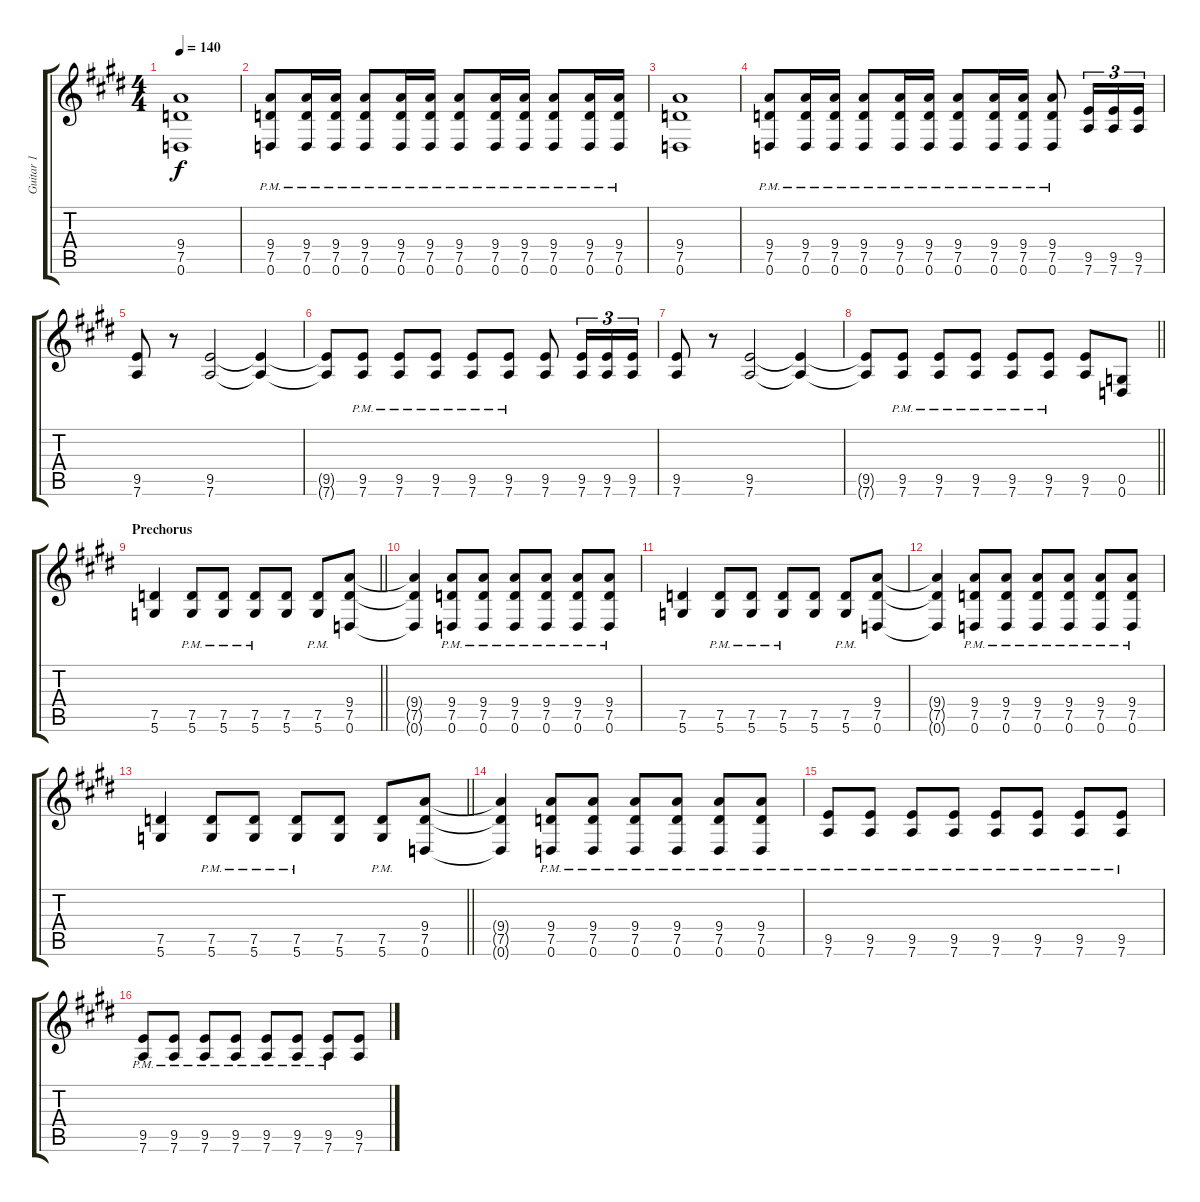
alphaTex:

\track ("Guitar 1" "Guitar 1") {instrument distortionguitar}
\staff {score tabs}
\tuning (D4 A3 F3 C3 G2 D2) {hide}
\ts (4 4)
\tempo 140
\clef g2
\ks c#minor
(9.4 7.5 0.6).1{dy f} |
(9.4{pm} 7.5{pm} 0.6{pm}).8 (9.4{pm} 7.5{pm} 0.6{pm}).16 (9.4{pm} 7.5{pm} 0.6{pm}).16 (9.4{pm} 7.5{pm} 0.6{pm}).8 (9.4{pm} 7.5{pm} 0.6{pm}).16 (9.4{pm} 7.5{pm} 0.6{pm}).16 (9.4{pm} 7.5{pm} 0.6{pm}).8 (9.4{pm} 7.5{pm} 0.6{pm}).16 (9.4{pm} 7.5{pm} 0.6{pm}).16 (9.4{pm} 7.5{pm} 0.6{pm}).8 (9.4{pm} 7.5{pm} 0.6{pm}).16 (9.4{pm} 7.5{pm} 0.6{pm}).16 |
(9.4 7.5 0.6).1 |
(9.4{pm} 7.5{pm} 0.6{pm}).8 (9.4{pm} 7.5{pm} 0.6{pm}).16 (9.4{pm} 7.5{pm} 0.6{pm}).16 (9.4{pm} 7.5{pm} 0.6{pm}).8 (9.4{pm} 7.5{pm} 0.6{pm}).16 (9.4{pm} 7.5{pm} 0.6{pm}).16 (9.4{pm} 7.5{pm} 0.6{pm}).8 (9.4{pm} 7.5{pm} 0.6{pm}).16 (9.4{pm} 7.5{pm} 0.6{pm}).16 (9.4{pm} 7.5{pm} 0.6{pm}).8 (9.5 7.6).16{tu (3 2)} (9.5 7.6).16{tu (3 2)} (9.5 7.6).16{tu (3 2)} |
\ks e
(9.5 7.6).8 r.8 (9.5 7.6).2 (9.5{t} 7.6{t}).4 |
\ks c#minor
(9.5{t} 7.6{t}).8 (9.5{pm} 7.6{pm}).8 (9.5{pm} 7.6{pm}).8 (9.5{pm} 7.6{pm}).8 (9.5{pm} 7.6{pm}).8 (9.5{pm} 7.6{pm}).8 (9.5 7.6).8 (9.5 7.6).16{tu (3 2)} (9.5 7.6).16{tu (3 2)} (9.5 7.6).16{tu (3 2)} |
\ks e
(9.5 7.6).8 r.8 (9.5 7.6).2 (9.5{t} 7.6{t}).4 |
\barLineRight lightlight
\ks c#minor
(9.5{t} 7.6{t}).8 (9.5{pm} 7.6{pm}).8 (9.5{pm} 7.6{pm}).8 (9.5{pm} 7.6{pm}).8 (9.5{pm} 7.6{pm}).8 (9.5{pm} 7.6{pm}).8 (9.5 7.6).8 (0.5 0.6).8 |
\section ("" "Prechorus")
\barLineRight lightlight
(7.5 5.6).4 (7.5{pm} 5.6{pm}).8 (7.5{pm} 5.6{pm}).8 (7.5{pm} 5.6{pm}).8 (7.5 5.6).8 (7.5{pm} 5.6{pm}).8 (9.4 7.5 0.6).8 |
(9.4{t} 7.5{t} 0.6{t}).4 (9.4{pm} 7.5{pm} 0.6{pm}).8 (9.4{pm} 7.5{pm} 0.6{pm}).8 (9.4{pm} 7.5{pm} 0.6{pm}).8 (9.4{pm} 7.5{pm} 0.6{pm}).8 (9.4{pm} 7.5{pm} 0.6{pm}).8 (9.4{pm} 7.5{pm} 0.6{pm}).8 |
(7.5 5.6).4 (7.5{pm} 5.6{pm}).8 (7.5{pm} 5.6{pm}).8 (7.5{pm} 5.6{pm}).8 (7.5 5.6).8 (7.5{pm} 5.6{pm}).8 (9.4 7.5 0.6).8 |
(9.4{t} 7.5{t} 0.6{t}).4 (9.4{pm} 7.5{pm} 0.6{pm}).8 (9.4{pm} 7.5{pm} 0.6{pm}).8 (9.4{pm} 7.5{pm} 0.6{pm}).8 (9.4{pm} 7.5{pm} 0.6{pm}).8 (9.4{pm} 7.5{pm} 0.6{pm}).8 (9.4{pm} 7.5{pm} 0.6{pm}).8 |
\barLineRight lightlight
(7.5 5.6).4 (7.5{pm} 5.6{pm}).8 (7.5{pm} 5.6{pm}).8 (7.5{pm} 5.6{pm}).8 (7.5 5.6).8 (7.5{pm} 5.6{pm}).8 (9.4 7.5 0.6).8 |
(9.4{t} 7.5{t} 0.6{t}).4 (9.4{pm} 7.5{pm} 0.6{pm}).8 (9.4{pm} 7.5{pm} 0.6{pm}).8 (9.4{pm} 7.5{pm} 0.6{pm}).8 (9.4{pm} 7.5{pm} 0.6{pm}).8 (9.4{pm} 7.5{pm} 0.6{pm}).8 (9.4{pm} 7.5{pm} 0.6{pm}).8 |
(9.5{pm} 7.6{pm}).8 (9.5{pm} 7.6{pm}).8 (9.5{pm} 7.6{pm}).8 (9.5{pm} 7.6{pm}).8 (9.5{pm} 7.6{pm}).8 (9.5{pm} 7.6{pm}).8 (9.5{pm} 7.6{pm}).8 (9.5{pm} 7.6{pm}).8 |
(9.5{pm} 7.6{pm}).8 (9.5{pm} 7.6{pm}).8 (9.5{pm} 7.6{pm}).8 (9.5{pm} 7.6{pm}).8 (9.5{pm} 7.6{pm}).8 (9.5{pm} 7.6{pm}).8 (9.5{pm} 7.6{pm}).8 (9.5 7.6).8
